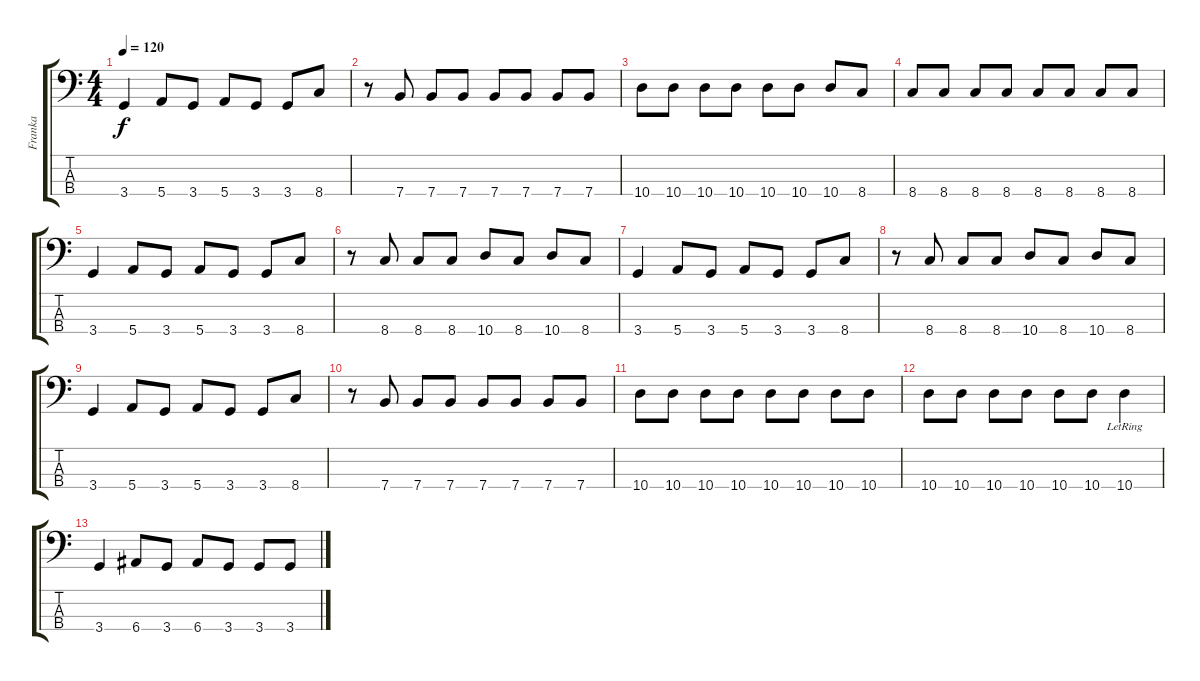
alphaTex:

\track ("Franka" "Franka") {instrument electricbasspick}
\staff {score tabs}
\tuning (G2 D2 A1 E1) {hide}
\ts (4 4)
\tempo 120
\clef f4
\ks c
3.4.4{dy f} 5.4.8 3.4.8 5.4.8 3.4.8 3.4.8 8.4.8 |
r.8 7.4.8 7.4.8 7.4.8 7.4.8 7.4.8 7.4.8 7.4.8 |
10.4.8 10.4.8 10.4.8 10.4.8 10.4.8 10.4.8 10.4.8 8.4.8 |
8.4.8 8.4.8 8.4.8 8.4.8 8.4.8 8.4.8 8.4.8 8.4.8 |
3.4.4 5.4.8 3.4.8 5.4.8 3.4.8 3.4.8 8.4.8 |
r.8 8.4.8 8.4.8 8.4.8 10.4.8 8.4.8 10.4.8 8.4.8 |
3.4.4 5.4.8 3.4.8 5.4.8 3.4.8 3.4.8 8.4.8 |
r.8 8.4.8 8.4.8 8.4.8 10.4.8 8.4.8 10.4.8 8.4.8 |
3.4.4 5.4.8 3.4.8 5.4.8 3.4.8 3.4.8 8.4.8 |
r.8 7.4.8 7.4.8 7.4.8 7.4.8 7.4.8 7.4.8 7.4.8 |
10.4.8 10.4.8 10.4.8 10.4.8 10.4.8 10.4.8 10.4.8 10.4.8 |
10.4.8 10.4.8 10.4.8 10.4.8 10.4.8 10.4.8 10.4{lr}.4 |
3.4.4 6.4.8 3.4.8 6.4.8 3.4.8 3.4.8 3.4.8
